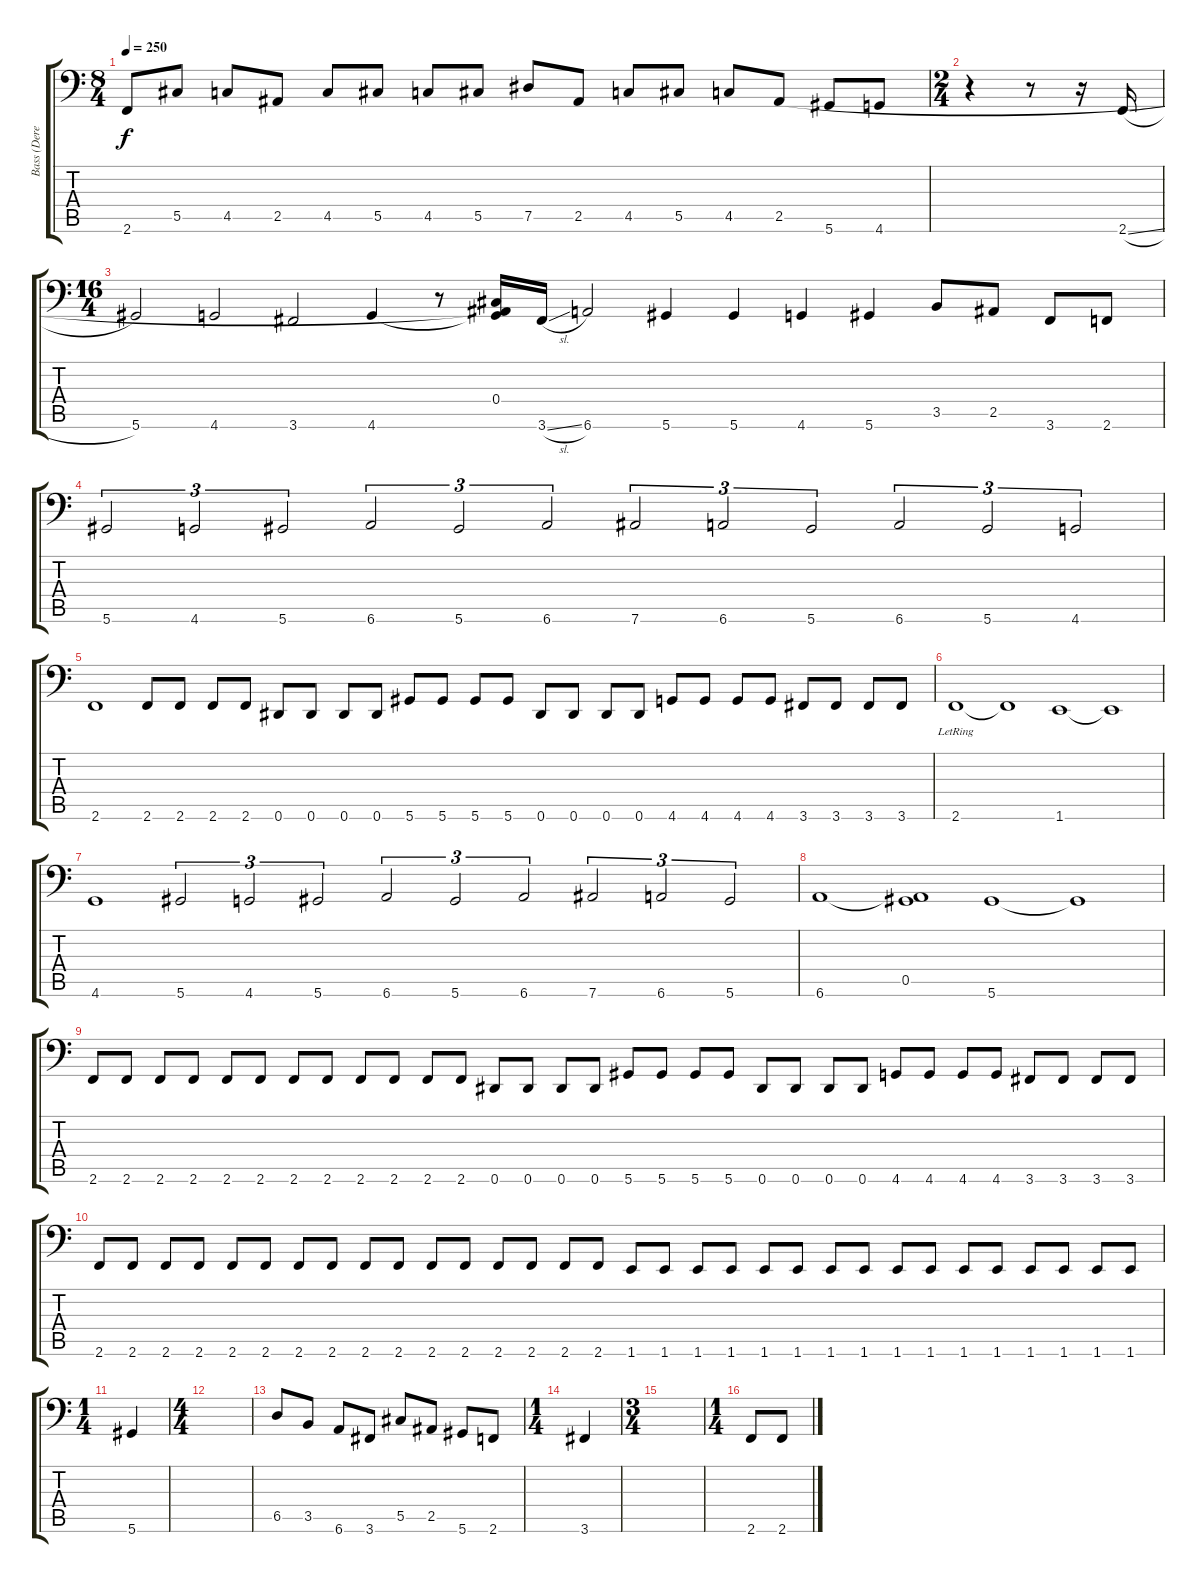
\track ("Bass (Derek Boyer)" "Bass (Dere") {instrument electricbasspick}
\staff {score tabs}
\tuning (Eb3 Bb2 Gb2 Db2 Ab1 Eb1) {hide}
\ts (8 4)
\tempo 250
\clef f4
\ks c
2.6.8{dy f} 5.5.8 4.5.8 2.5.8 4.5.8 5.5.8 4.5.8 5.5.8 7.5.8 2.5.8 4.5.8 5.5.8 4.5.8 2.5.8 5.6.8 4.6.8 |
\ts (2 4)
r.4 r.8 r.16 2.6{sl}.16 |
\ts (16 4)
5.6.2 4.6.2 3.6.2 4.6.4 r.8 (0.4 2.5{t} 4.6{t}).16 3.6{sl}.16 6.6.2 5.6.4 5.6.4 4.6.4 5.6.4 3.5.8 2.5.8 3.6.8 2.6.8 |
5.6.2{tu (3 2)} 4.6.2{tu (3 2)} 5.6.2{tu (3 2)} 6.6.2{tu (3 2)} 5.6.2{tu (3 2)} 6.6.2{tu (3 2)} 7.6.2{tu (3 2)} 6.6.2{tu (3 2)} 5.6.2{tu (3 2)} 6.6.2{tu (3 2)} 5.6.2{tu (3 2)} 4.6.2{tu (3 2)} |
2.6.1 2.6.8 2.6.8 2.6.8 2.6.8 0.6.8 0.6.8 0.6.8 0.6.8 5.6.8 5.6.8 5.6.8 5.6.8 0.6.8 0.6.8 0.6.8 0.6.8 4.6.8 4.6.8 4.6.8 4.6.8 3.6.8 3.6.8 3.6.8 3.6.8 |
2.6{lr}.1 2.6{t}.1 1.6.1 1.6{t}.1 |
4.6.1 5.6.2{tu (3 2)} 4.6.2{tu (3 2)} 5.6.2{tu (3 2)} 6.6.2{tu (3 2)} 5.6.2{tu (3 2)} 6.6.2{tu (3 2)} 7.6.2{tu (3 2)} 6.6.2{tu (3 2)} 5.6.2{tu (3 2)} |
6.6.1 (0.5 6.6{t}).1 5.6.1 5.6{t}.1 |
2.6.8 2.6.8 2.6.8 2.6.8 2.6.8 2.6.8 2.6.8 2.6.8 2.6.8 2.6.8 2.6.8 2.6.8 0.6.8 0.6.8 0.6.8 0.6.8 5.6.8 5.6.8 5.6.8 5.6.8 0.6.8 0.6.8 0.6.8 0.6.8 4.6.8 4.6.8 4.6.8 4.6.8 3.6.8 3.6.8 3.6.8 3.6.8 |
2.6.8 2.6.8 2.6.8 2.6.8 2.6.8 2.6.8 2.6.8 2.6.8 2.6.8 2.6.8 2.6.8 2.6.8 2.6.8 2.6.8 2.6.8 2.6.8 1.6.8 1.6.8 1.6.8 1.6.8 1.6.8 1.6.8 1.6.8 1.6.8 1.6.8 1.6.8 1.6.8 1.6.8 1.6.8 1.6.8 1.6.8 1.6.8 |
\ts (1 4)
5.6.4 |
\ts (4 4)
|
6.5.8 3.5.8 6.6.8 3.6.8 5.5.8 2.5.8 5.6.8 2.6.8 |
\ts (1 4)
3.6.4 |
\ts (3 4)
|
\ts (1 4)
2.6.8 2.6.8
